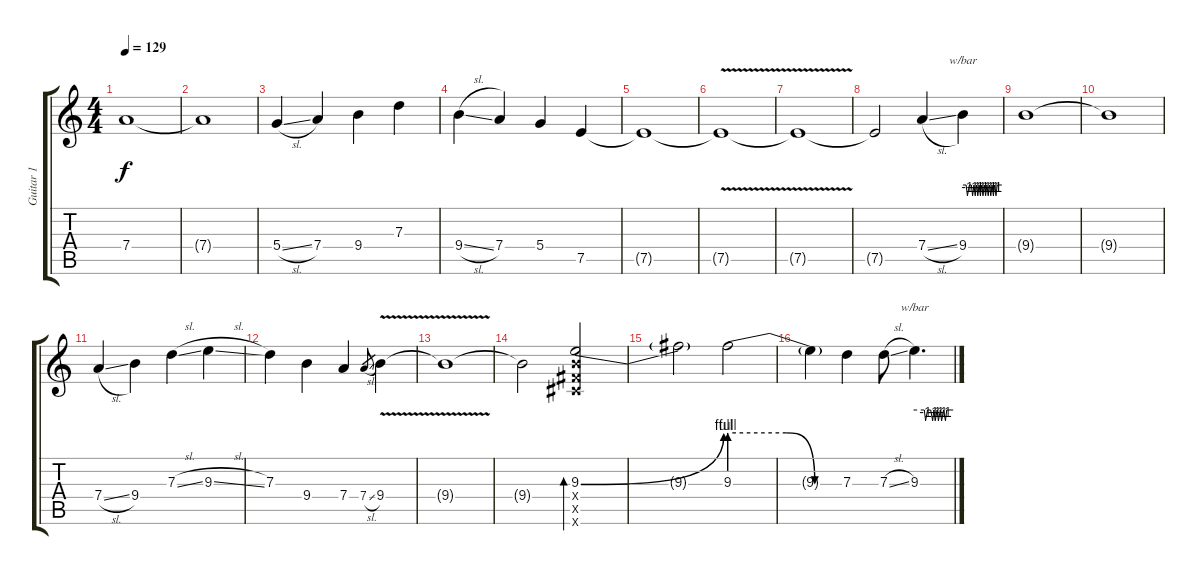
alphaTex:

\track ("Guitar 1" "Guitar 1") {instrument overdrivenguitar}
\staff {score tabs}
\tuning (E4 B3 G3 D3 A2 E2) {hide}
\ts (4 4)
\tempo 129
\clef g2
\ks c
7.4{t}.1{dy f} |
7.4{t}.1 |
5.4{sl}.4 7.4.4 9.4.4 7.3.4 |
9.4{sl}.4 7.4.4 5.4.4 7.5.4 |
7.5{t}.1 |
7.5{v t}.1 |
7.5{t}.1 |
7.5{t}.2 7.4{sl}.4 9.4.4{tbe (custom default 0 0 5 0 7 -4 10 0 13 0 15 -4 17 0 19 -4 21 0 23 -4 25 0 27 -4 29 0 31 -4 33 0 35 -4 37 0 39 -4 41 0 43 -4 45 0 47 -4 49 0 51 -4 53 0 60 0)} |
9.4{t}.1 |
9.4{t}.1 |
7.4{sl}.4 9.4.4 7.3{sl}.4 9.3{sl}.4 |
7.3.4 9.4.4 7.4.4 7.4{sl}.8{gr} 9.4{v}.4 |
9.4{t}.1 |
9.4{t}.2 (9.3{be (bend 0 0 60 4)} 9.4{x} 9.5{x} 9.6{x}).2{bd 240} |
9.3{t}.2 9.3{be (custom 0 4 30 4 45 0 60 0)}.2 |
9.3{t}.4 7.3.4 7.3{sl}.8 9.3.4{d tbe (custom default 0 0 15 0 17 -4 20 0 25 0 28 -4 30 0 32 -4 35 0 37 -4 40 0 42 -4 45 0 48 -4 50 0 60 0)}
